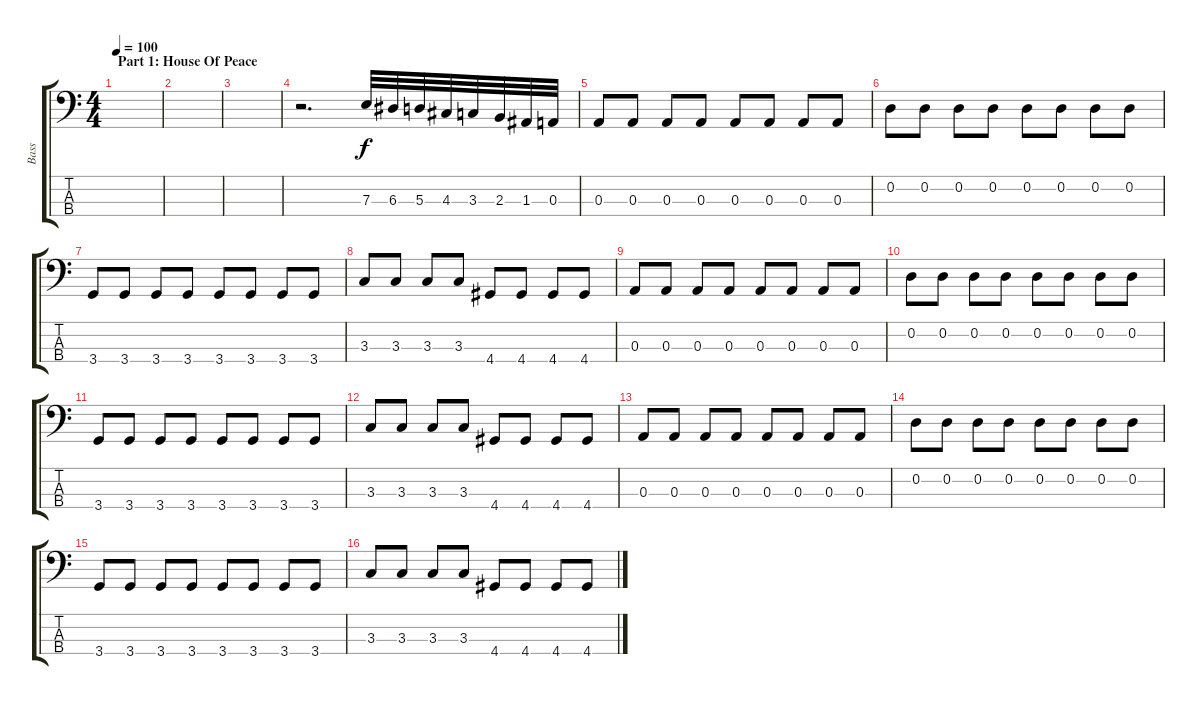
\track ("Bass" "Bass") {instrument electricbassfinger}
\staff {score tabs}
\tuning (G2 D2 A1 E1) {hide}
\ts (4 4)
\section ("" "Part 1: House Of Peace")
\tempo 100
\clef f4
\ks c
|
|
|
r.2{d} 7.3.32 6.3.32 5.3.32 4.3.32 3.3.32 2.3.32 1.3.32 0.3.32 |
0.3.8 0.3.8 0.3.8 0.3.8 0.3.8 0.3.8 0.3.8 0.3.8 |
0.2.8 0.2.8 0.2.8 0.2.8 0.2.8 0.2.8 0.2.8 0.2.8 |
3.4.8 3.4.8 3.4.8 3.4.8 3.4.8 3.4.8 3.4.8 3.4.8 |
3.3.8 3.3.8 3.3.8 3.3.8 4.4.8 4.4.8 4.4.8 4.4.8 |
0.3.8 0.3.8 0.3.8 0.3.8 0.3.8 0.3.8 0.3.8 0.3.8 |
0.2.8 0.2.8 0.2.8 0.2.8 0.2.8 0.2.8 0.2.8 0.2.8 |
3.4.8 3.4.8 3.4.8 3.4.8 3.4.8 3.4.8 3.4.8 3.4.8 |
3.3.8 3.3.8 3.3.8 3.3.8 4.4.8 4.4.8 4.4.8 4.4.8 |
0.3.8 0.3.8 0.3.8 0.3.8 0.3.8 0.3.8 0.3.8 0.3.8 |
0.2.8 0.2.8 0.2.8 0.2.8 0.2.8 0.2.8 0.2.8 0.2.8 |
3.4.8 3.4.8 3.4.8 3.4.8 3.4.8 3.4.8 3.4.8 3.4.8 |
3.3.8 3.3.8 3.3.8 3.3.8 4.4.8 4.4.8 4.4.8 4.4.8
